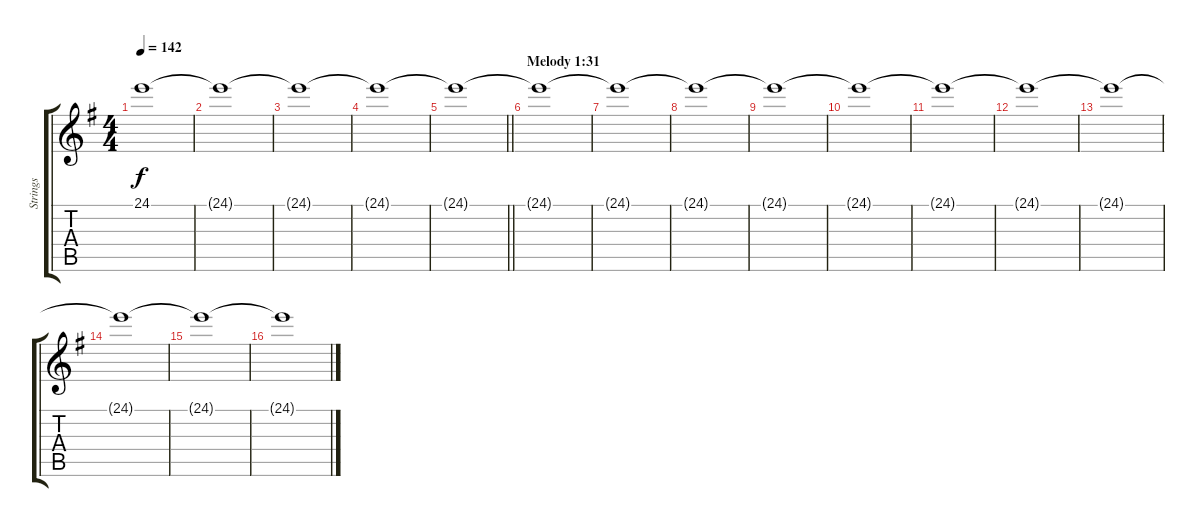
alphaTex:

\track ("Strings" "Strings") {instrument stringensemble1}
\staff {score tabs}
\tuning (E4 B3 G3 D3 A2 E2) {hide}
\ts (4 4)
\tempo 142
\clef g2
\ks g
24.1{t}.1{dy f} |
24.1{t}.1 |
24.1{t}.1 |
24.1{t}.1 |
\barLineRight lightlight
24.1{t}.1 |
\section ("" "Melody 1:31")
24.1{t}.1 |
24.1{t}.1 |
24.1{t}.1 |
24.1{t}.1 |
24.1{t}.1 |
24.1{t}.1 |
24.1{t}.1 |
24.1{t}.1 |
24.1{t}.1 |
24.1{t}.1 |
24.1{t}.1
